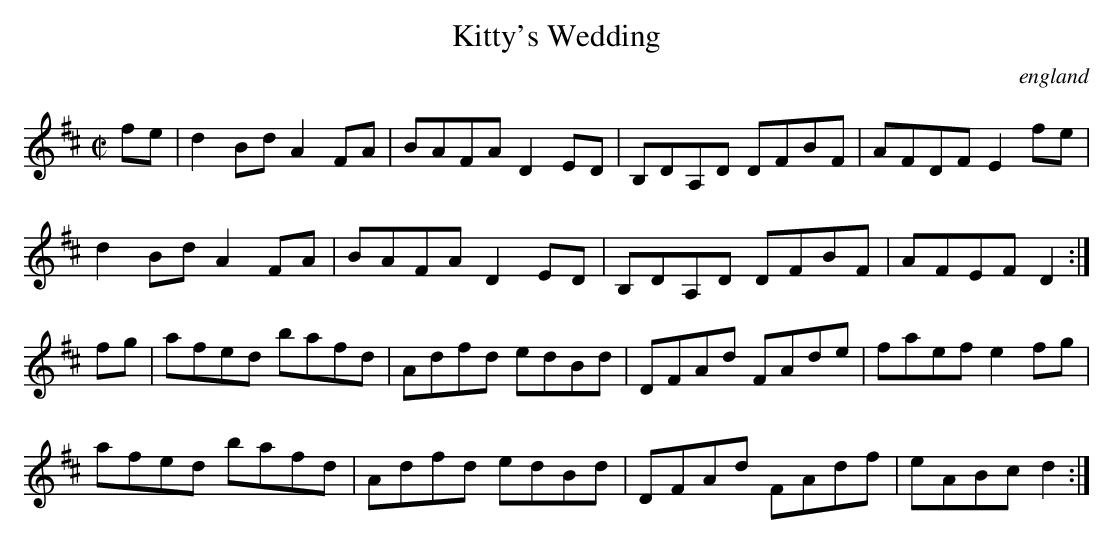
X:1
T:Kitty's Wedding
O:england
M:C|
L:1/8
K:D Major
fe|d2Bd A2FA|BAFA D2ED|B,DA,D DFBF|AFDF E2fe|
d2Bd A2FA|BAFA D2ED|B,DA,D DFBF|AFEF D2:|
fg|afed bafd|Adfd edBd|DFAd FAde|faef e2fg|
afed bafd|Adfd edBd|DFAd FAdf|eABc d2:|
